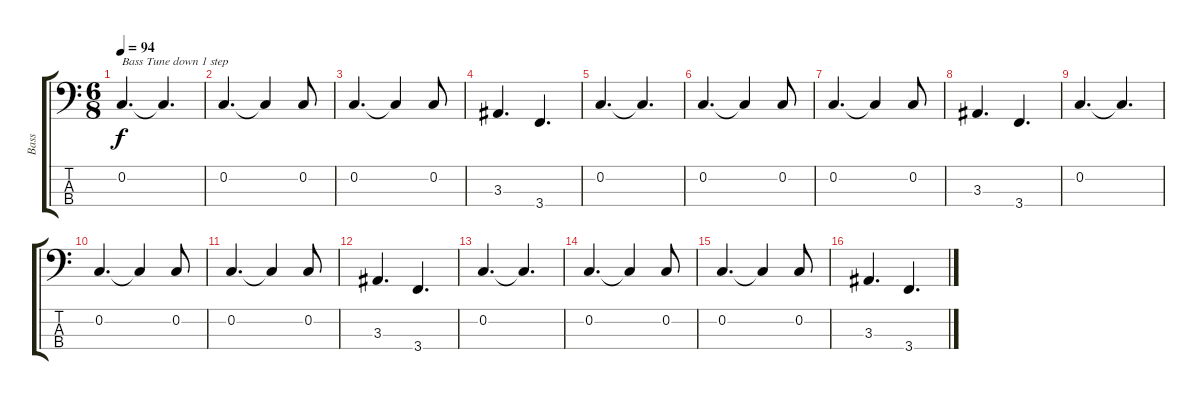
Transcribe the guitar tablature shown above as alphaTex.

\track ("Bass" "Bass") {instrument acousticbass}
\staff {score tabs}
\tuning (F2 C2 G1 D1) {hide}
\ts (6 8)
\tempo 94
\clef f4
\ks c
0.2.4{d txt "Bass Tune down 1 step" dy f instrument acousticbass} 0.2{t}.4{d} |
0.2.4{d} 0.2{t}.4 0.2.8 |
0.2.4{d} 0.2{t}.4 0.2.8 |
3.3.4{d} 3.4.4{d} |
0.2.4{d} 0.2{t}.4{d} |
0.2.4{d} 0.2{t}.4 0.2.8 |
0.2.4{d} 0.2{t}.4 0.2.8 |
3.3.4{d} 3.4.4{d} |
0.2.4{d} 0.2{t}.4{d} |
0.2.4{d} 0.2{t}.4 0.2.8 |
0.2.4{d} 0.2{t}.4 0.2.8 |
3.3.4{d} 3.4.4{d} |
0.2.4{d} 0.2{t}.4{d} |
0.2.4{d} 0.2{t}.4 0.2.8 |
0.2.4{d} 0.2{t}.4 0.2.8 |
3.3.4{d} 3.4.4{d}
